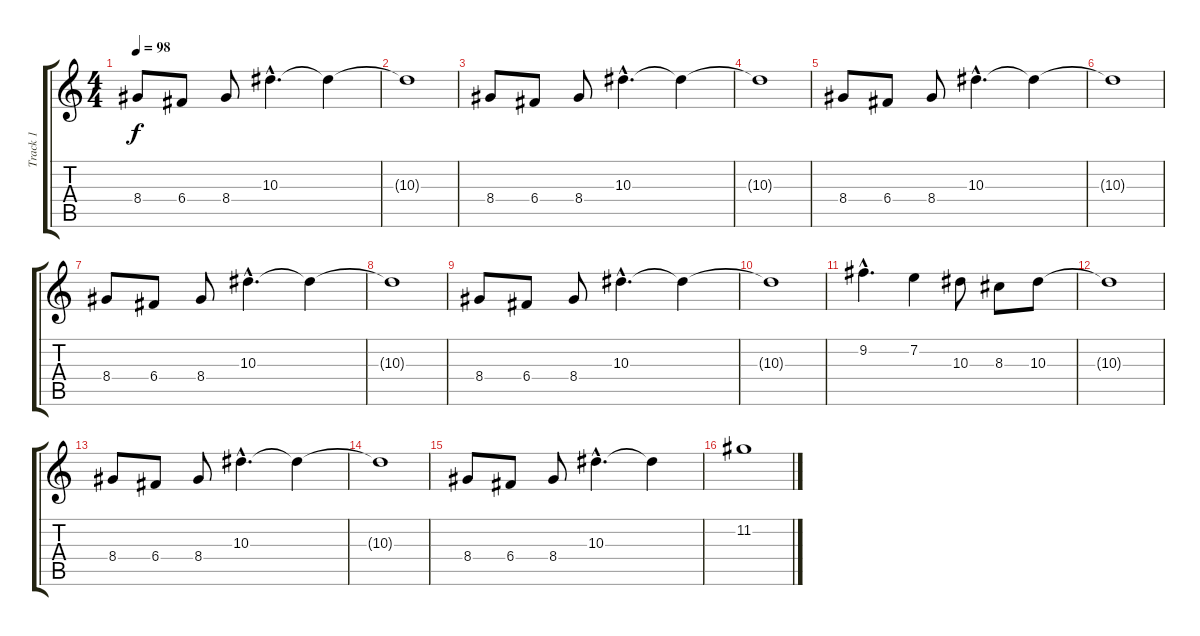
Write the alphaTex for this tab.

\track ("Track 1" "Track 1") {instrument overdrivenguitar}
\staff {score tabs}
\tuning (D4 A3 F3 C3 G2 C2) {hide}
\ts (4 4)
\tempo 98
\clef g2
\ks c
8.4.8{dy f volume 13 instrument pad1newage} 6.4.8 8.4.8 10.3{hac}.4{d} 10.3{t}.4 |
10.3{t}.1 |
8.4.8{instrument pad1newage} 6.4.8 8.4.8 10.3{hac}.4{d} 10.3{t}.4 |
10.3{t}.1 |
8.4.8{instrument pad1newage} 6.4.8 8.4.8 10.3{hac}.4{d} 10.3{t}.4 |
10.3{t}.1 |
8.4.8{instrument pad1newage} 6.4.8 8.4.8 10.3{hac}.4{d} 10.3{t}.4 |
10.3{t}.1 |
8.4.8{instrument pad1newage} 6.4.8 8.4.8 10.3{hac}.4{d} 10.3{t}.4 |
10.3{t}.1 |
9.2{hac}.4{d instrument pad1newage} 7.2.4 10.3.8 8.3.8 10.3.8 |
10.3{t}.1 |
8.4.8{instrument pad1newage} 6.4.8 8.4.8 10.3{hac}.4{d} 10.3{t}.4 |
10.3{t}.1 |
8.4.8{instrument pad1newage} 6.4.8 8.4.8 10.3{hac}.4{d} 10.3{t}.4 |
11.2.1{volume 16}
